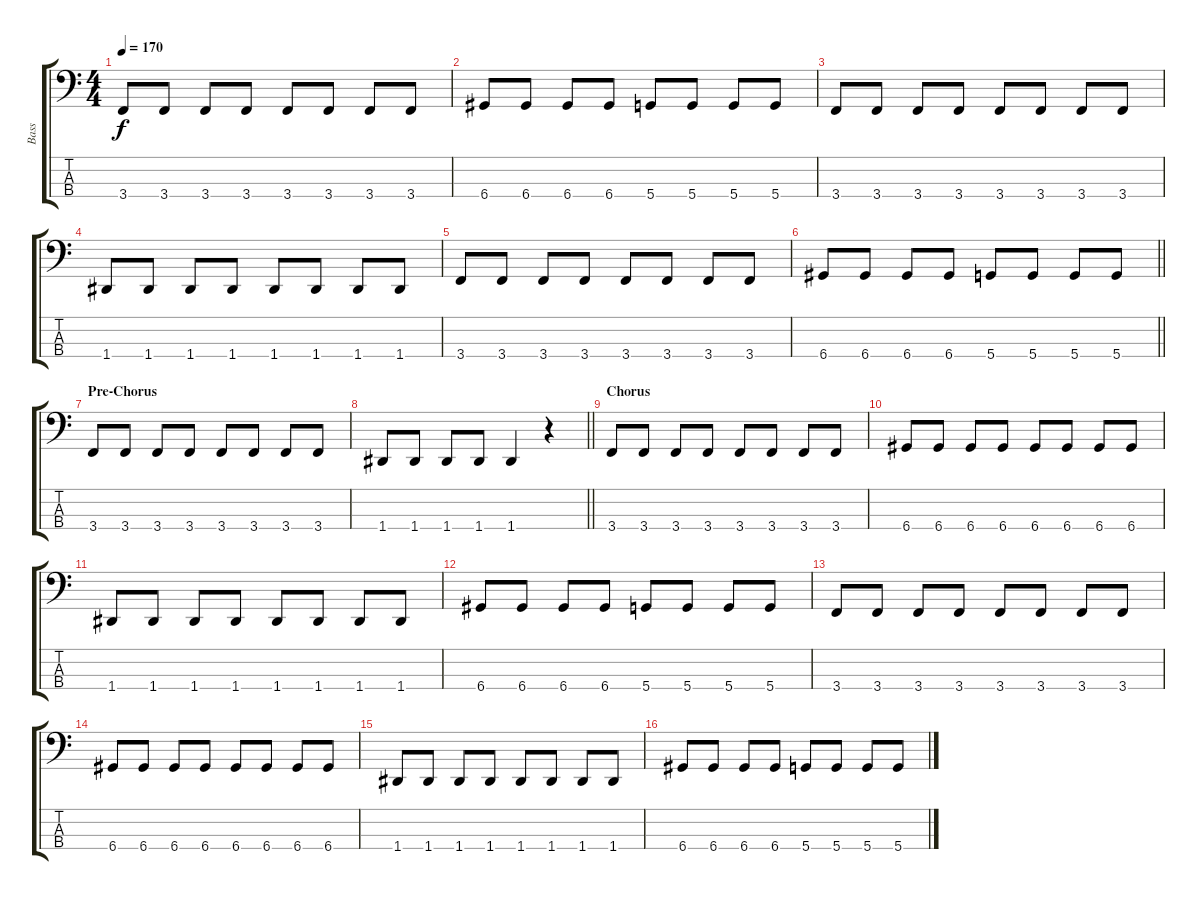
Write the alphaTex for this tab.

\track ("Bass" "Bass") {instrument electricbasspick}
\staff {score tabs}
\tuning (G2 D2 A1 D1) {hide}
\ts (4 4)
\tempo 170
\clef f4
\ks c
3.4.8{dy f} 3.4.8 3.4.8 3.4.8 3.4.8 3.4.8 3.4.8 3.4.8 |
6.4.8 6.4.8 6.4.8 6.4.8 5.4.8 5.4.8 5.4.8 5.4.8 |
3.4.8 3.4.8 3.4.8 3.4.8 3.4.8 3.4.8 3.4.8 3.4.8 |
1.4.8 1.4.8 1.4.8 1.4.8 1.4.8 1.4.8 1.4.8 1.4.8 |
3.4.8 3.4.8 3.4.8 3.4.8 3.4.8 3.4.8 3.4.8 3.4.8 |
\barLineRight lightlight
6.4.8 6.4.8 6.4.8 6.4.8 5.4.8 5.4.8 5.4.8 5.4.8 |
\section ("" "Pre-Chorus")
3.4.8 3.4.8 3.4.8 3.4.8 3.4.8 3.4.8 3.4.8 3.4.8 |
\barLineRight lightlight
1.4.8 1.4.8 1.4.8 1.4.8 1.4.4 r.4 |
\section ("" "Chorus")
3.4.8 3.4.8 3.4.8 3.4.8 3.4.8 3.4.8 3.4.8 3.4.8 |
6.4.8 6.4.8 6.4.8 6.4.8 6.4.8 6.4.8 6.4.8 6.4.8 |
1.4.8 1.4.8 1.4.8 1.4.8 1.4.8 1.4.8 1.4.8 1.4.8 |
6.4.8 6.4.8 6.4.8 6.4.8 5.4.8 5.4.8 5.4.8 5.4.8 |
3.4.8 3.4.8 3.4.8 3.4.8 3.4.8 3.4.8 3.4.8 3.4.8 |
6.4.8 6.4.8 6.4.8 6.4.8 6.4.8 6.4.8 6.4.8 6.4.8 |
1.4.8 1.4.8 1.4.8 1.4.8 1.4.8 1.4.8 1.4.8 1.4.8 |
6.4.8 6.4.8 6.4.8 6.4.8 5.4.8 5.4.8 5.4.8 5.4.8
